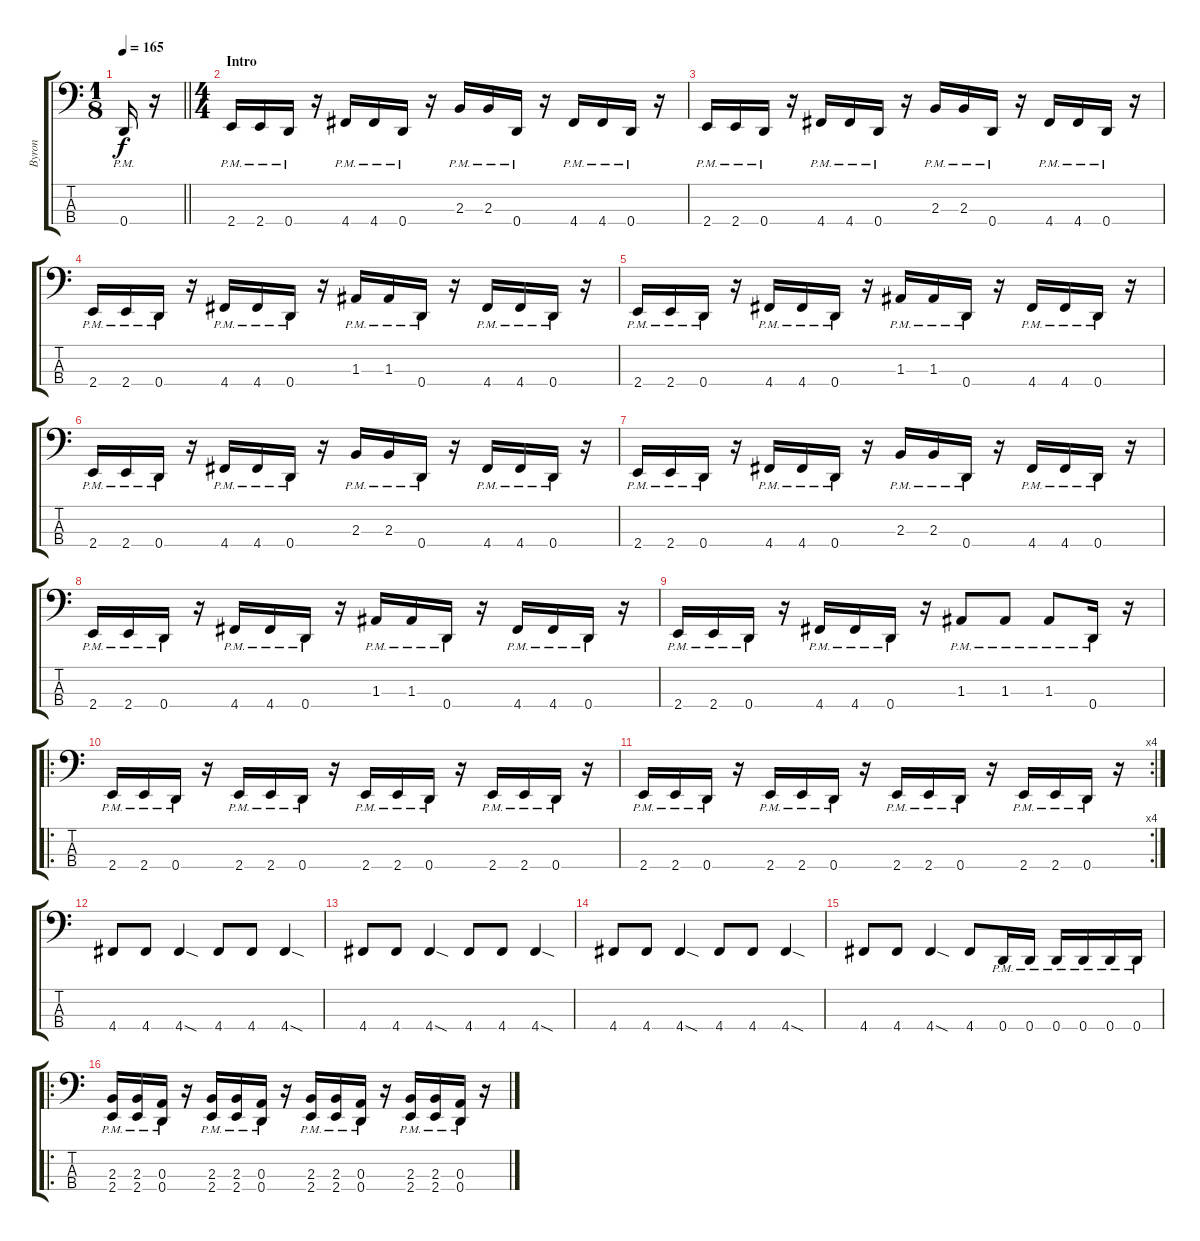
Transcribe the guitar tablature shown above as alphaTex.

\track ("Byron" "Byron") {instrument electricbassfinger}
\staff {score tabs}
\tuning (G2 D2 A1 D1) {hide}
\ts (1 8)
\tempo 165
\clef f4
\barLineRight lightlight
\ks c
0.4{pm}.16{dy f instrument electricbassfinger} r.16 |
\ts (4 4)
\section ("" "Intro")
2.4{pm}.16 2.4{pm}.16 0.4{pm}.16 r.16 4.4{pm}.16 4.4{pm}.16 0.4{pm}.16 r.16 2.3{pm}.16 2.3{pm}.16 0.4{pm}.16 r.16 4.4{pm}.16 4.4{pm}.16 0.4{pm}.16 r.16 |
2.4{pm}.16 2.4{pm}.16 0.4{pm}.16 r.16 4.4{pm}.16 4.4{pm}.16 0.4{pm}.16 r.16 2.3{pm}.16 2.3{pm}.16 0.4{pm}.16 r.16 4.4{pm}.16 4.4{pm}.16 0.4{pm}.16 r.16 |
2.4{pm}.16 2.4{pm}.16 0.4{pm}.16 r.16 4.4{pm}.16 4.4{pm}.16 0.4{pm}.16 r.16 1.3{pm}.16 1.3{pm}.16 0.4{pm}.16 r.16 4.4{pm}.16 4.4{pm}.16 0.4{pm}.16 r.16 |
2.4{pm}.16 2.4{pm}.16 0.4{pm}.16 r.16 4.4{pm}.16 4.4{pm}.16 0.4{pm}.16 r.16 1.3{pm}.16 1.3{pm}.16 0.4{pm}.16 r.16 4.4{pm}.16 4.4{pm}.16 0.4{pm}.16 r.16 |
2.4{pm}.16 2.4{pm}.16 0.4{pm}.16 r.16 4.4{pm}.16 4.4{pm}.16 0.4{pm}.16 r.16 2.3{pm}.16 2.3{pm}.16 0.4{pm}.16 r.16 4.4{pm}.16 4.4{pm}.16 0.4{pm}.16 r.16 |
2.4{pm}.16 2.4{pm}.16 0.4{pm}.16 r.16 4.4{pm}.16 4.4{pm}.16 0.4{pm}.16 r.16 2.3{pm}.16 2.3{pm}.16 0.4{pm}.16 r.16 4.4{pm}.16 4.4{pm}.16 0.4{pm}.16 r.16 |
2.4{pm}.16 2.4{pm}.16 0.4{pm}.16 r.16 4.4{pm}.16 4.4{pm}.16 0.4{pm}.16 r.16 1.3{pm}.16 1.3{pm}.16 0.4{pm}.16 r.16 4.4{pm}.16 4.4{pm}.16 0.4{pm}.16 r.16 |
2.4{pm}.16 2.4{pm}.16 0.4{pm}.16 r.16 4.4{pm}.16 4.4{pm}.16 0.4{pm}.16 r.16 1.3{pm}.8 1.3{pm}.8 1.3{pm}.8 0.4{pm}.16 r.16 |
\ro
2.4{pm}.16 2.4{pm}.16 0.4{pm}.16 r.16 2.4{pm}.16 2.4{pm}.16 0.4{pm}.16 r.16 2.4{pm}.16 2.4{pm}.16 0.4{pm}.16 r.16 2.4{pm}.16 2.4{pm}.16 0.4{pm}.16 r.16 |
\rc 4
2.4{pm}.16 2.4{pm}.16 0.4{pm}.16 r.16 2.4{pm}.16 2.4{pm}.16 0.4{pm}.16 r.16 2.4{pm}.16 2.4{pm}.16 0.4{pm}.16 r.16 2.4{pm}.16 2.4{pm}.16 0.4{pm}.16 r.16 |
4.4.8 4.4.8 4.4{sod}.4 4.4.8 4.4.8 4.4{sod}.4 |
4.4.8 4.4.8 4.4{sod}.4 4.4.8 4.4.8 4.4{sod}.4 |
4.4.8 4.4.8 4.4{sod}.4 4.4.8 4.4.8 4.4{sod}.4 |
4.4.8 4.4.8 4.4{sod}.4 4.4.8 0.4{pm}.16 0.4{pm}.16 0.4{pm}.16 0.4{pm}.16 0.4{pm}.16 0.4{pm}.16 |
\ro
(2.3{pm} 2.4{pm}).16 (2.3{pm} 2.4{pm}).16 (0.3{pm} 0.4{pm}).16 r.16 (2.3{pm} 2.4{pm}).16 (2.3{pm} 2.4{pm}).16 (0.3{pm} 0.4{pm}).16 r.16 (2.3{pm} 2.4{pm}).16 (2.3{pm} 2.4{pm}).16 (0.3{pm} 0.4{pm}).16 r.16 (2.3{pm} 2.4{pm}).16 (2.3{pm} 2.4{pm}).16 (0.3{pm} 0.4{pm}).16 r.16
